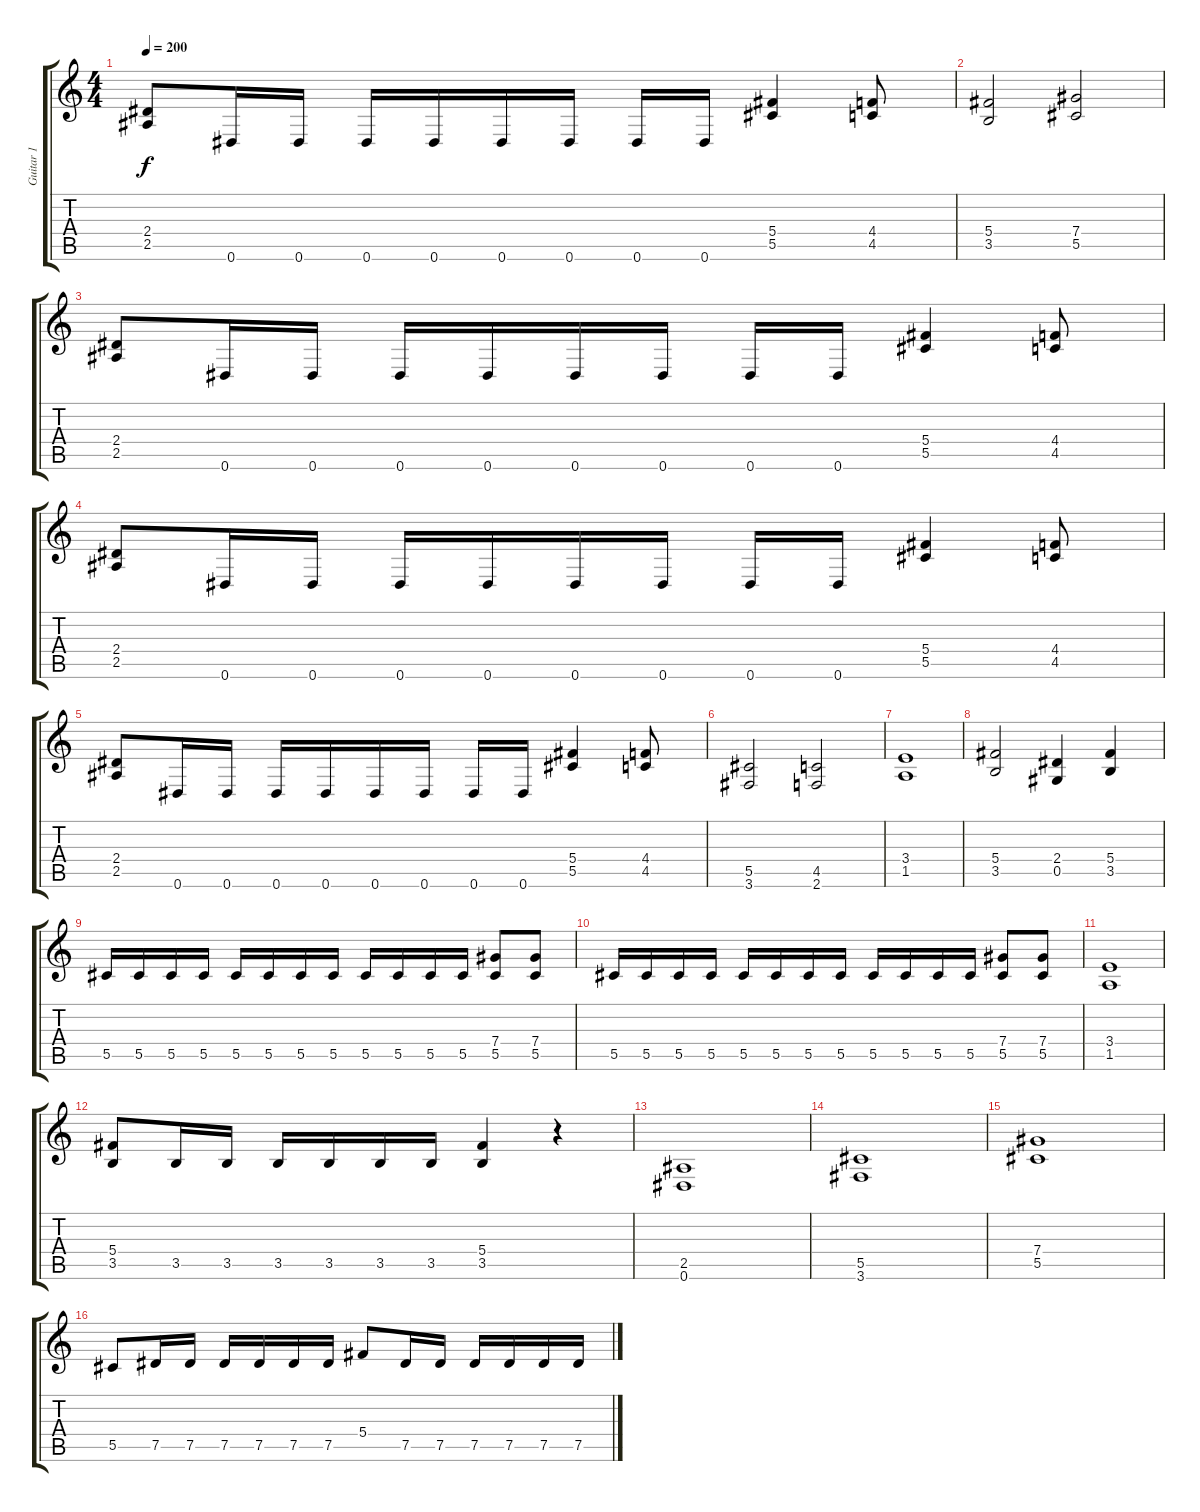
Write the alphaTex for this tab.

\track ("Guitar 1" "Guitar 1") {instrument distortionguitar}
\staff {score tabs}
\tuning (Eb4 Bb3 Gb3 Db3 Ab2 Eb2) {hide}
\ts (4 4)
\tempo 200
\clef g2
\ks c
(2.4 2.5).8{dy f} 0.6.16 0.6.16 0.6.16 0.6.16 0.6.16 0.6.16 0.6.16 0.6.16 (5.4 5.5).4 (4.4 4.5).8 |
(5.4 3.5).2 (7.4 5.5).2 |
(2.4 2.5).8 0.6.16 0.6.16 0.6.16 0.6.16 0.6.16 0.6.16 0.6.16 0.6.16 (5.4 5.5).4 (4.4 4.5).8 |
(2.4 2.5).8 0.6.16 0.6.16 0.6.16 0.6.16 0.6.16 0.6.16 0.6.16 0.6.16 (5.4 5.5).4 (4.4 4.5).8 |
(2.4 2.5).8 0.6.16 0.6.16 0.6.16 0.6.16 0.6.16 0.6.16 0.6.16 0.6.16 (5.4 5.5).4 (4.4 4.5).8 |
(5.5 3.6).2 (4.5 2.6).2 |
(3.4 1.5).1 |
(5.4 3.5).2 (2.4 0.5).4 (5.4 3.5).4 |
5.5.16 5.5.16 5.5.16 5.5.16 5.5.16 5.5.16 5.5.16 5.5.16 5.5.16 5.5.16 5.5.16 5.5.16 (7.4 5.5).8 (7.4 5.5).8 |
5.5.16 5.5.16 5.5.16 5.5.16 5.5.16 5.5.16 5.5.16 5.5.16 5.5.16 5.5.16 5.5.16 5.5.16 (7.4 5.5).8 (7.4 5.5).8 |
(3.4 1.5).1 |
(5.4 3.5).8 3.5.16 3.5.16 3.5.16 3.5.16 3.5.16 3.5.16 (5.4 3.5).4 r.4 |
(2.5 0.6).1 |
(5.5 3.6).1 |
(7.4 5.5).1 |
5.5.8 7.5.16 7.5.16 7.5.16 7.5.16 7.5.16 7.5.16 5.4.8 7.5.16 7.5.16 7.5.16 7.5.16 7.5.16 7.5.16
